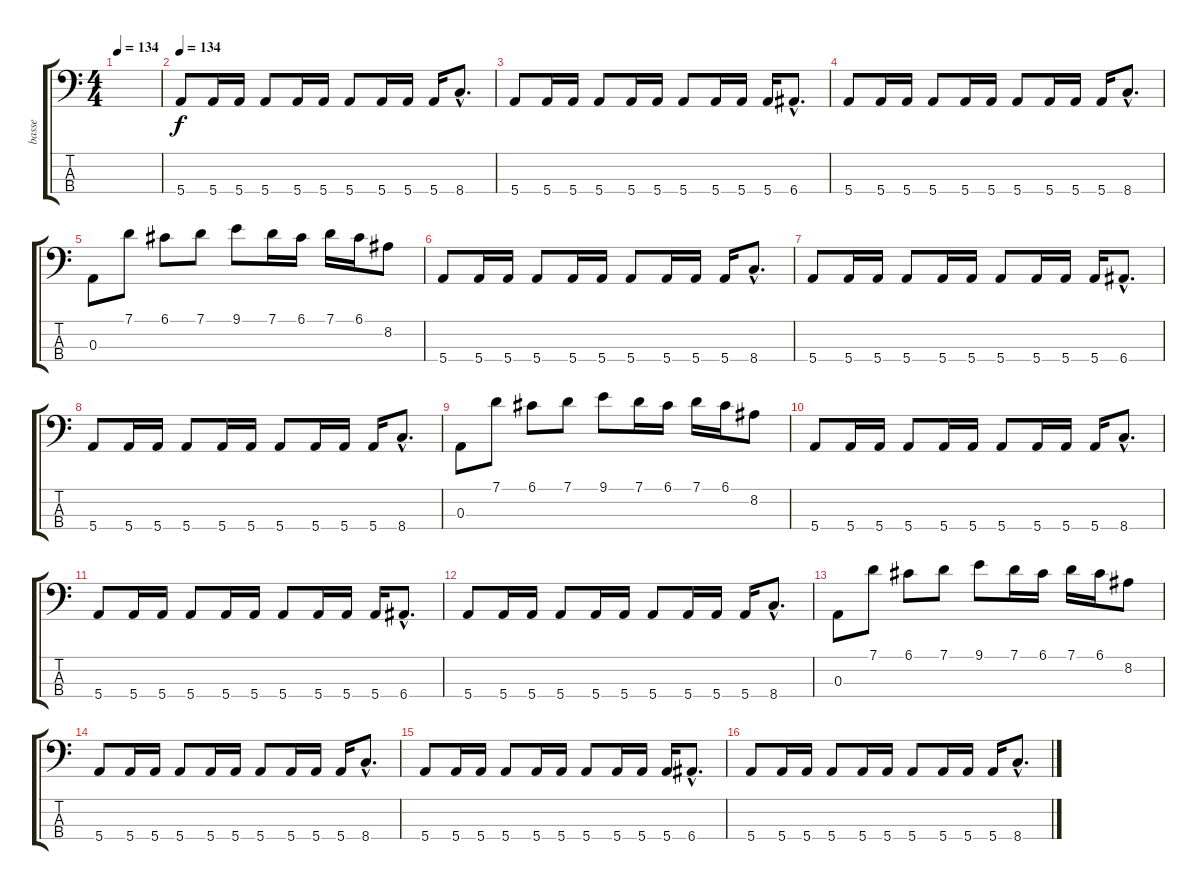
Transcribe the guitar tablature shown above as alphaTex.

\track ("basse" "basse") {instrument electricbassfinger}
\staff {score tabs}
\tuning (G2 D2 A1 E1) {hide}
\ts (4 4)
\tempo 134
\clef f4
\ks c
|
\tempo 134
5.4.8 5.4.16 5.4.16 5.4.8 5.4.16 5.4.16 5.4.8 5.4.16 5.4.16 5.4.16 8.4{hac}.8{d} |
5.4.8 5.4.16 5.4.16 5.4.8 5.4.16 5.4.16 5.4.8 5.4.16 5.4.16 5.4.16 6.4{hac}.8{d} |
5.4.8 5.4.16 5.4.16 5.4.8 5.4.16 5.4.16 5.4.8 5.4.16 5.4.16 5.4.16 8.4{hac}.8{d} |
0.3.8 7.1.8 6.1.8 7.1.8 9.1.8 7.1.16 6.1.16 7.1.16 6.1.16 8.2.8 |
5.4.8 5.4.16 5.4.16 5.4.8 5.4.16 5.4.16 5.4.8 5.4.16 5.4.16 5.4.16 8.4{hac}.8{d} |
5.4.8 5.4.16 5.4.16 5.4.8 5.4.16 5.4.16 5.4.8 5.4.16 5.4.16 5.4.16 6.4{hac}.8{d} |
5.4.8 5.4.16 5.4.16 5.4.8 5.4.16 5.4.16 5.4.8 5.4.16 5.4.16 5.4.16 8.4{hac}.8{d} |
0.3.8 7.1.8 6.1.8 7.1.8 9.1.8 7.1.16 6.1.16 7.1.16 6.1.16 8.2.8 |
5.4.8 5.4.16 5.4.16 5.4.8 5.4.16 5.4.16 5.4.8 5.4.16 5.4.16 5.4.16 8.4{hac}.8{d} |
5.4.8 5.4.16 5.4.16 5.4.8 5.4.16 5.4.16 5.4.8 5.4.16 5.4.16 5.4.16 6.4{hac}.8{d} |
5.4.8 5.4.16 5.4.16 5.4.8 5.4.16 5.4.16 5.4.8 5.4.16 5.4.16 5.4.16 8.4{hac}.8{d} |
0.3.8 7.1.8 6.1.8 7.1.8 9.1.8 7.1.16 6.1.16 7.1.16 6.1.16 8.2.8 |
5.4.8 5.4.16 5.4.16 5.4.8 5.4.16 5.4.16 5.4.8 5.4.16 5.4.16 5.4.16 8.4{hac}.8{d} |
5.4.8 5.4.16 5.4.16 5.4.8 5.4.16 5.4.16 5.4.8 5.4.16 5.4.16 5.4.16 6.4{hac}.8{d} |
5.4.8 5.4.16 5.4.16 5.4.8 5.4.16 5.4.16 5.4.8 5.4.16 5.4.16 5.4.16 8.4{hac}.8{d}
